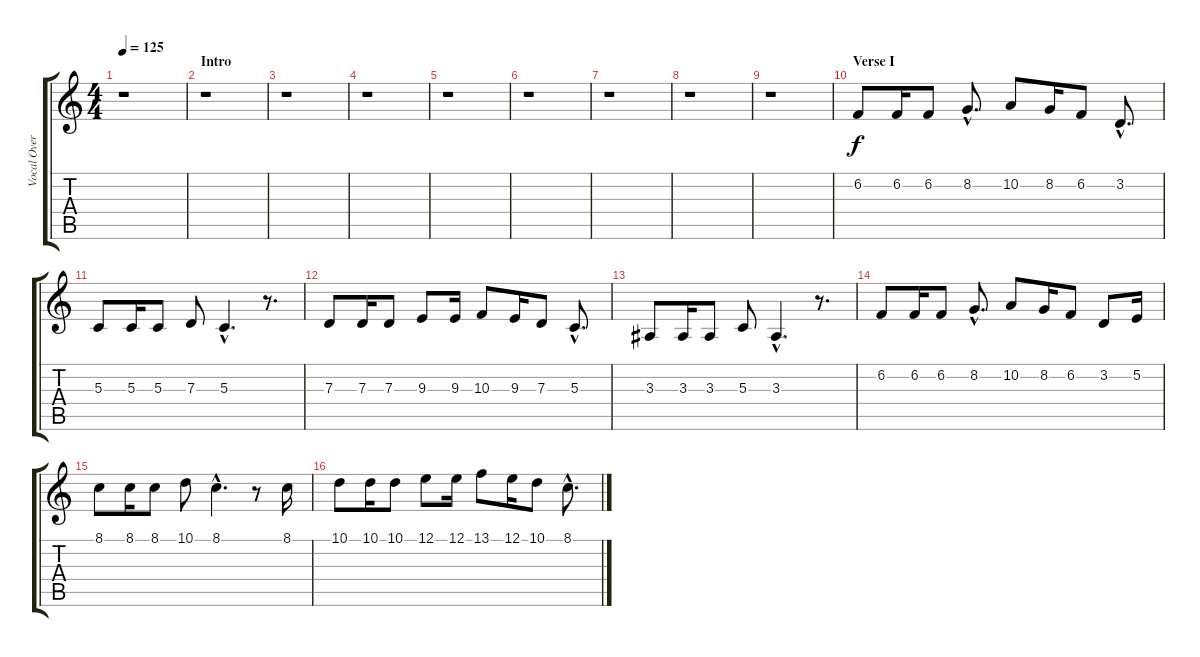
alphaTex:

\track ("Vocal Overdub" "Vocal Over") {instrument stringensemble1}
\staff {score tabs}
\tuning (E4 B3 G3 D3 A2 E2) {hide}
\ts (4 4)
\tempo 125
\clef g2
\ks c
r.1{dy f instrument stringensemble1} |
\section ("" "Intro")
r.1 |
r.1 |
r.1 |
r.1 |
r.1 |
r.1 |
r.1 |
r.1 |
\section ("" "Verse I")
6.2.8 6.2.16 6.2.8 8.2{hac}.8{d} 10.2.8 8.2.16 6.2.8 3.2{hac}.8{d} |
5.3.8 5.3.16 5.3.8 7.3.8 5.3{hac}.4{d} r.8{d} |
7.3.8 7.3.16 7.3.8 9.3.8 9.3.16 10.3.8 9.3.16 7.3.8 5.3{hac}.8{d} |
3.3.8 3.3.16 3.3.8 5.3.8 3.3{hac}.4{d} r.8{d} |
6.2.8 6.2.16 6.2.8 8.2{hac}.8{d} 10.2.8 8.2.16 6.2.8 3.2.8 5.2.16 |
8.1.8 8.1.16 8.1.8 10.1.8 8.1{hac}.4{d} r.8 8.1.16 |
10.1.8 10.1.16 10.1.8 12.1.8 12.1.16 13.1.8 12.1.16 10.1.8 8.1{hac}.8{d}
